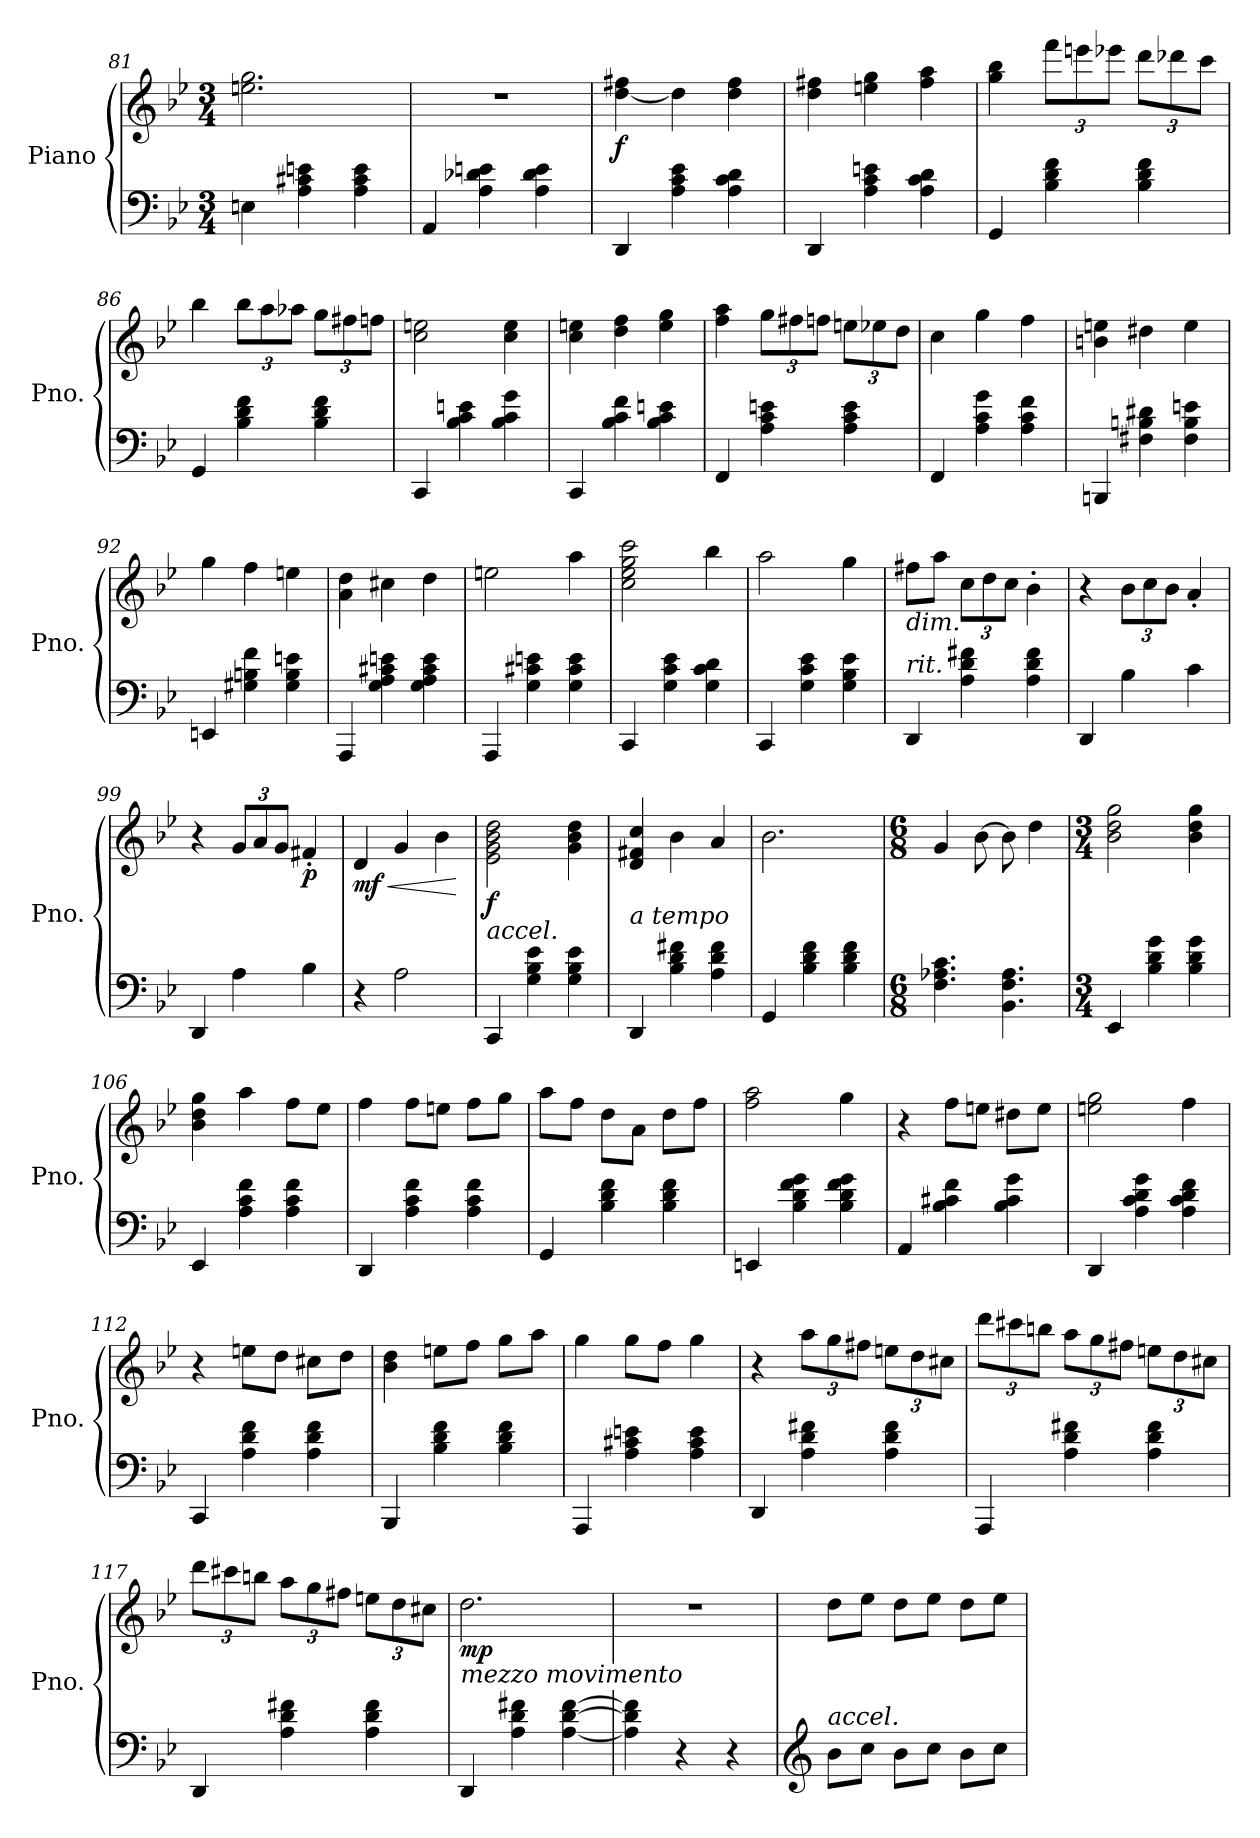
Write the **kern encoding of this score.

**kern	**kern	**dynam
*part1	*part1	*part1
*staff2	*staff1	*staff1/2
*I"Piano	*	*
*I'Pno.	*	*
*clefF4	*clefG2	*
*k[b-e-]	*k[b-e-]	*
*M3/4	*M3/4	*
=81	=81	=81
4En\	2.een\ 2.gg\	.
4A\ 4c#X\ 4en\	.	.
4A\ 4c#\ 4e\	.	.
=82	=82	=82
4AA/	2.r	.
4A\ 4d-X\ 4en\	.	.
4A\ 4d-\ 4e\	.	.
=83	=83	=83
!	!	!LO:DY:b
4DD/	[4dd\ 4ff#X\	f
4A\ 4c\ 4e-\	4dd\]	.
4A\ 4c\ 4d\	4dd\ 4ff#\	.
=84	=84	=84
4DD/	4dd\ 4ff#X\	.
4A\ 4c\ 4en\	4een\ 4gg\	.
4A\ 4c\ 4d\	4ff#\ 4aa\	.
=85	=85	=85
4GG/	4gg\ 4bb-\	.
*	*Xbrackettup	*
4B-\ 4d\ 4f\	12fff\L	.
.	12eeen\	.
.	12eee-X\J	.
4B-\ 4d\ 4f\	12ddd\L	.
.	12ddd-X\	.
.	12ccc\J	.
=86	=86	=86
4GG/	4bb-\	.
4B-\ 4d\ 4f\	12bb-\L	.
.	12aa\	.
.	12aa-X\J	.
4B-\ 4d\ 4f\	12gg\L	.
.	12ff#X\	.
.	12ffn\J	.
=87	=87	=87
4CC/	2cc\ 2een\	.
4B-\ 4c\ 4en\	.	.
4B-\ 4c\ 4g\	4cc\ 4ee\	.
=88	=88	=88
4CC/	4cc\ 4een\	.
4B-\ 4c\ 4f\	4dd\ 4ff\	.
4B-\ 4c\ 4en\	4ee\ 4gg\	.
=89	=89	=89
4FF/	4ff\ 4aa\	.
4A\ 4c\ 4en\	12gg\L	.
.	12ff#X\	.
.	12ffn\J	.
4A\ 4c\ 4e\	12een\L	.
.	12ee-X\	.
.	12dd\J	.
=90	=90	=90
4FF/	4cc\	.
4A\ 4c\ 4g\	4gg\	.
4A\ 4c\ 4f\	4ff\	.
=91	=91	=91
4BBBn/	4bn\ 4een\	.
4F#X\ 4Bn\ 4d#X\	4dd#X\	.
4F#\ 4B\ 4en\	4ee\	.
=92	=92	=92
4EEn/	4gg\	.
4G#X\ 4Bn\ 4f\	4ff\	.
4G#\ 4B\ 4en\	4een\	.
=93	=93	=93
4AAA/	4a\ 4dd\	.
4G\ 4A\ 4c#X\ 4en\	4cc#X\	.
4G\ 4A\ 4c#\ 4e\	4dd\	.
=94	=94	=94
4AAA/	2een\	.
4G\ 4c#X\ 4en\	.	.
4G\ 4c#\ 4e\	4aa\	.
=95	=95	=95
!	!	!LO:DY:b
4CC/	2cc\ 2ee-\ 2gg\ 2ccc\	other-dynamics
4G\ 4c\ 4e-\	.	.
4G\ 4c\ 4d\	4bb-\	.
=96	=96	=96
4CC/	2aa\	.
4G\ 4c\ 4e-\	.	.
4G\ 4B-\ 4e-\	4gg\	.
=97	=97	=97
!LO:TX:a:i:t=rit.	!	!
!LO:TX:a:i:t=dim.	!	!
4DD/	8ff#X\L	.
.	8aa\J	.
4A\ 4d\ 4f#X\	12cc\L	.
.	12dd\	.
.	12cc\J	.
4A\ 4d\ 4f#\	4b-'\	.
=98	=98	=98
4DD/	4r	.
4B-\	12b-\L	.
.	12cc\	.
.	12b-\J	.
4c\	4a'/	.
=99	=99	=99
4DD/	4r	.
4A\	12g/L	.
.	12a/	.
.	12g/J	.
!	!	!LO:DY:b
4B-\	4f#X'/	p
=100	=100	=100
!	!	!LO:HP:b
!	!	!LO:DY:n=1:b
4r	4d/	< mf
2A\	4g/	.
.	4b-\	.
.	.	[
=101	=101	=101
!LO:TX:a:i:t=accel.	!	!
!	!	!LO:DY:b
4CC/	2e-\ 2g\ 2b-\ 2dd\	f
4G\ 4B-\ 4e-\	.	.
4G\ 4B-\ 4e-\	4g\ 4b-\ 4dd\	.
=102	=102	=102
!LO:TX:a:i:t=a tempo	!	!
4DD/	4d/ 4f#X/ 4cc/	.
4B-\ 4d\ 4f#X\	4b-\	.
4A\ 4d\ 4f#\	4a/	.
=103	=103	=103
4GG/	2.b-\	.
4B-\ 4d\ 4f\	.	.
4B-\ 4d\ 4f\	.	.
=104	=104	=104
*M6/8	*M6/8	*
4.F\ 4.A-X\ 4.c\	4g/	.
.	[8b-\	.
4.BB-\ 4.F\ 4.A-\	8b-\]	.
.	4dd\	.
=105	=105	=105
*M3/4	*M3/4	*
4EE-/	2b-\ 2dd\ 2gg\	.
4B-\ 4d\ 4g\	.	.
4B-\ 4d\ 4g\	4b-\ 4dd\ 4gg\	.
=106	=106	=106
4EE-/	4b-\ 4dd\ 4gg\	.
4A\ 4c\ 4f\	4aa\	.
4A\ 4c\ 4f\	8ff\L	.
.	8ee-\J	.
=107	=107	=107
4DD/	4ff\	.
4A\ 4c\ 4f\	8ff\L	.
.	8een\J	.
4A\ 4c\ 4f\	8ff\L	.
.	8gg\J	.
=108	=108	=108
4GG/	8aa\L	.
.	8ff\J	.
4B-\ 4d\ 4f\	8dd\L	.
.	8a\J	.
4B-\ 4d\ 4f\	8dd\L	.
.	8ff\J	.
=109	=109	=109
4EEn/	2ff\ 2aa\	.
4B-\ 4d\ 4f\ 4g\	.	.
4B-\ 4d\ 4f\ 4g\	4gg\	.
=110	=110	=110
4AA/	4r	.
4B-\ 4c#X\ 4f\	8ff\L	.
.	8een\J	.
4B-\ 4c#\ 4g\	8dd#X\L	.
.	8ee\J	.
=111	=111	=111
4DD/	2een\ 2gg\	.
4A\ 4c\ 4d\ 4g\	.	.
4A\ 4c\ 4d\ 4f\	4ff\	.
=112	=112	=112
4CC/	4r	.
4A\ 4d\ 4f\	8een\L	.
.	8dd\J	.
4A\ 4d\ 4f\	8cc#X\L	.
.	8dd\J	.
=113	=113	=113
4BBB-/	4b-\ 4dd\	.
4B-\ 4d\ 4f\	8een\L	.
.	8ff\J	.
4B-\ 4d\ 4f\	8gg\L	.
.	8aa\J	.
=114	=114	=114
4AAA/	4gg\	.
4A\ 4c#X\ 4en\	8gg\L	.
.	8ff\J	.
4A\ 4c#\ 4e\	4gg\	.
=115	=115	=115
4DD/	4r	.
4A\ 4d\ 4f#X\	12aa\L	.
.	12gg\	.
.	12ff#X\J	.
4A\ 4d\ 4f#\	12een\L	.
.	12dd\	.
.	12cc#X\J	.
=116	=116	=116
4AAA/	12ddd\L	.
.	12ccc#X\	.
.	12bbn\J	.
4A\ 4d\ 4f#X\	12aa\L	.
.	12gg\	.
.	12ff#X\J	.
4A\ 4d\ 4f#\	12een\L	.
.	12dd\	.
.	12cc#X\J	.
=117	=117	=117
4DD/	12ddd\L	.
.	12ccc#X\	.
.	12bbn\J	.
4A\ 4d\ 4f#X\	12aa\L	.
.	12gg\	.
.	12ff#X\J	.
4A\ 4d\ 4f#\	12een\L	.
.	12dd\	.
.	12cc#X\J	.
=118	=118	=118
!LO:TX:a:i:t=mezzo movimento	!	!
!	!	!LO:DY:b
4DD/	2.dd\	mp
4A\ 4d\ 4f#X\	.	.
[4A\ [4d\ [4f#\	.	.
=119	=119	=119
4A\] 4d\] 4f#\]	2.r	.
4r	.	.
4r	.	.
=120	=120	=120
*clefG2	*	*
!LO:TX:a:i:t=accel.	!	!
8b-\L	8dd\L	.
8cc\J	8ee-\J	.
8b-\L	8dd\L	.
8cc\J	8ee-\J	.
8b-\L	8dd\L	.
8cc\J	8ee-\J	.
=	=	=
*-	*-	*-
